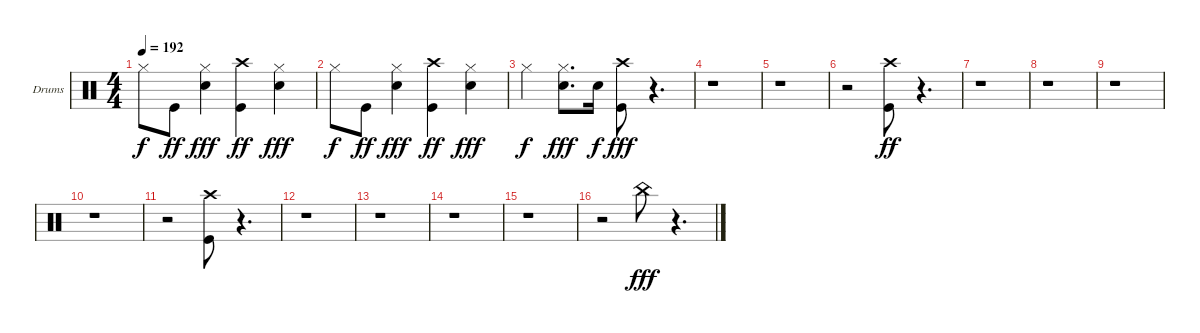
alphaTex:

\bracketExtendMode groupsimilarinstruments
\firstSystemTrackNameOrientation horizontal
\otherSystemsTrackNameOrientation horizontal
\track ("Drumkit" "Drums") {instrument percussion}
\staff {score}
\articulation defaults
\ts (4 4)
\tempo 192
\clef neutral
\ks c "Hi-Hat (closed)".8{dy f} "Kick (hit)".8{dy ff}
("Snare (hit) 2" "Hi-Hat (closed)").4{dy fff} ("Kick (hit)" "Crash high (hit)").4{dy ff} ("Snare (hit) 2" "Hi-Hat (closed)").4{dy fff} |
"Hi-Hat (closed)".8{dy f} "Kick (hit)".8{dy ff} ("Snare (hit) 2" "Hi-Hat (closed)").4{dy fff} ("Kick (hit)" "Crash high (hit)").4{dy ff} ("Snare (hit) 2" "Hi-Hat (closed)").4{dy fff} |
"Hi-Hat (closed)".4{dy f} ("Snare (hit) 2" "Hi-Hat (closed)").8{d dy fff} "Snare (hit) 2".16{dy f} ("Crash high (hit)" "Kick (hit)").8{dy fff} r.4{d} |
r.1 |
r.1 |
r.2 ("Kick (hit)" "Crash high (hit)").8{dy ff} r.4{d} |
r.1 |
r.1 |
r.1 |
r.1 |
r.2 ("Kick (hit)" "Crash high (hit)").8 r.4{d} |
r.1 |
r.1 |
r.1 |
r.1 |
r.2 "China (hit)".8{dy fff} r.4{d}
